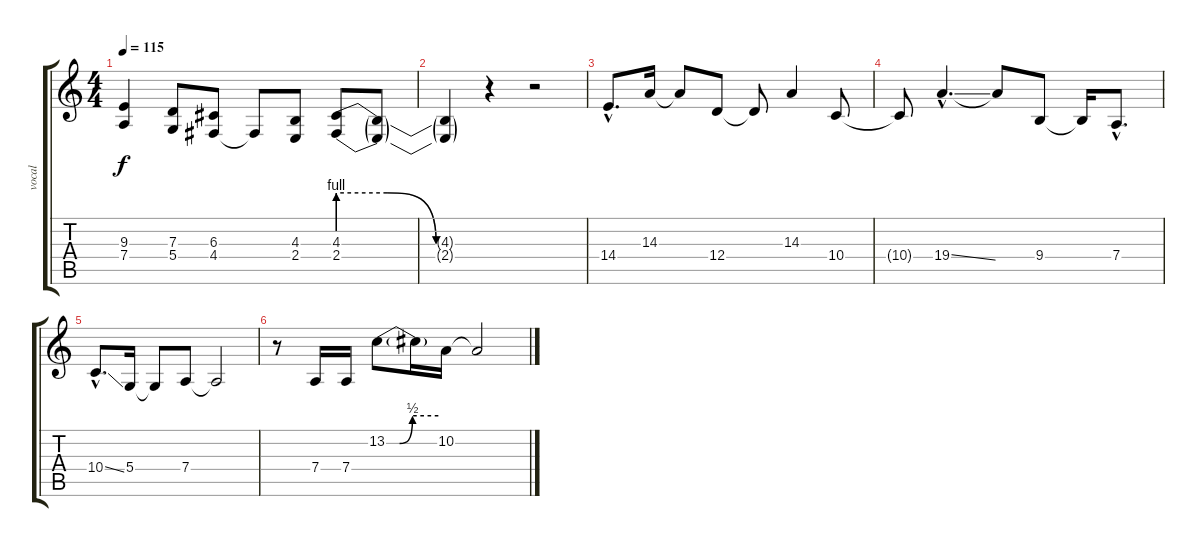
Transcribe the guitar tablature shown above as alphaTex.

\track ("vocal" "vocal") {instrument lead1square}
\staff {score tabs}
\tuning (E4 B3 G3 D3 A2 E2) {hide}
\ts (4 4)
\tempo 115
\clef g2
\ks c
(9.3 7.4).4{dy f} (7.3 5.4).8 (6.3 4.4).8 4.4{t}.8 (4.3 2.4).8 (4.3{be (custom 0 4 20 4 40 0 60 0)} 2.4{be (custom 0 4 20 4 40 0 60 0)}).8 (4.3{t} 2.4{t}).8 |
(4.3{t} 2.4{t}).4 r.4 r.2 |
14.4{hac}.8{d} 14.3.16 14.3{t}.8 12.4.8 12.4{t}.8 14.3.4 10.4.8 |
10.4{t}.8 19.4{ss hac}.4{d} 19.4{t}.8 9.4.8 9.4{t}.16 7.4{hac}.8{d} |
10.4{ss hac}.8{d} 5.4.16 5.4{t}.8 7.4.8 7.4{t}.2 |
r.8 7.4.16 7.4.16 13.2{be (custom 0 0 15 0 30 2 60 2)}.8 13.2{t}.16 10.2.16 10.2{t}.2
